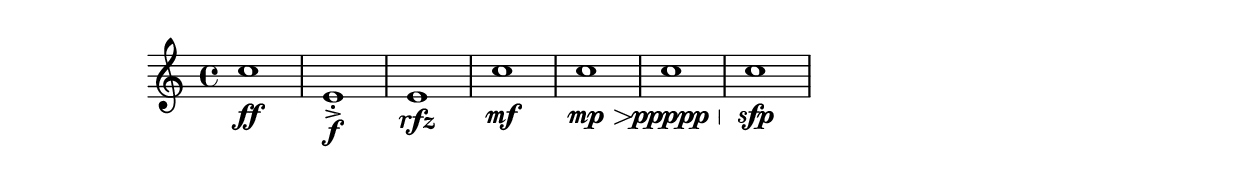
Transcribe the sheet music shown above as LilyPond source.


\version "2.6.0"

\header {texidoc = "Dynamic letters are kerned, and their weight
matches that of the hairpin signs.  The dynamic scripts should be
horizontally centered on the note head.  Scripts that should appear
closer to the note head (staccato, accent) are reckoned with.
"  }


\relative c'' {
  c1\ff
  e,-.-> \f
  e \rfz		      
  c' \mf
  c \mp \> 
  c\!\ppppp \< 
  c\sfp\!
}

